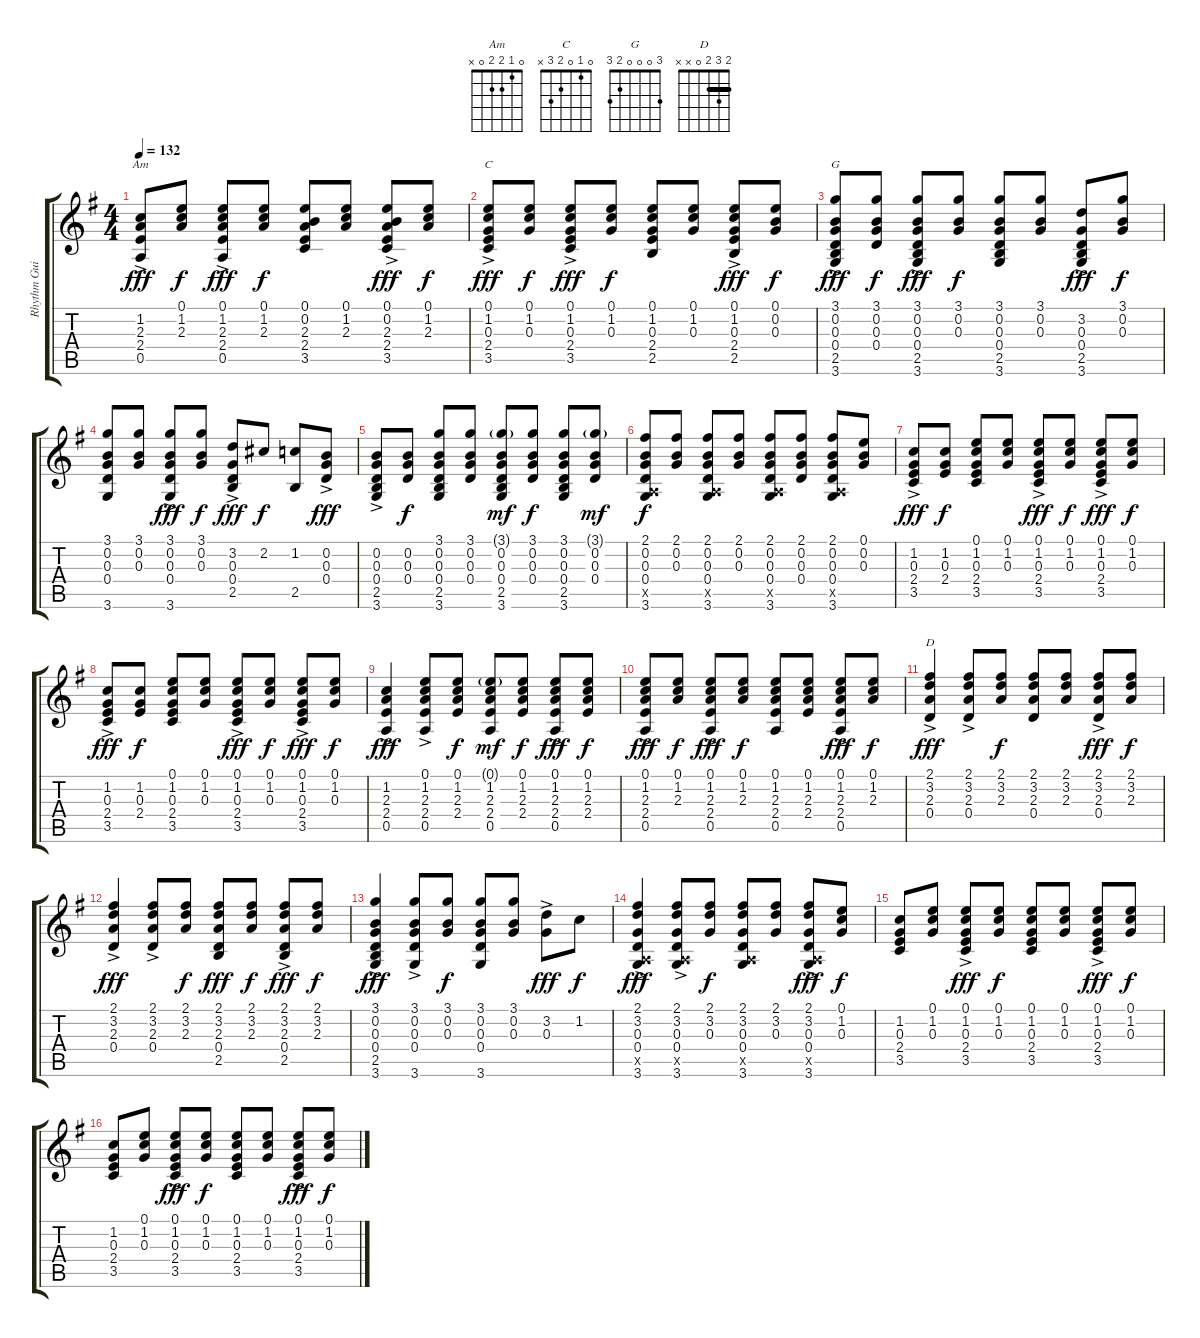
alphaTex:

\track ("Rhythm Guitar" "Rhythm Gui") {instrument acousticguitarnylon}
\staff {score tabs}
\tuning (E4 B3 G3 D3 A2 E2) {hide}
\chord ("Am" 0 1 2 2 0 x)
\chord ("C" 0 1 0 2 3 x)
\chord ("G" 3 0 0 0 2 3)
\chord ("D" 2 3 2 0 x x) {barre 2}
\ts (4 4)
\tempo 132
\clef g2
\ks g
(1.2{ac} 2.3 2.4 0.5).8{ch "Am" dy fff} (0.1 1.2 2.3).8{dy f} (0.1 1.2{ac} 2.3 2.4 0.5).8{dy fff} (0.1 1.2 2.3).8{dy f} (0.1 0.2 2.3 2.4 3.5).8 (0.1 1.2 2.3).8 (0.1{ac} 0.2 2.3 2.4 3.5).8{dy fff} (0.1 1.2 2.3).8{dy f} |
(0.1{ac} 1.2 0.3 2.4 3.5).8{ch "C" dy fff} (0.1 1.2 0.3).8{dy f} (0.1{ac} 1.2 0.3 2.4 3.5).8{dy fff} (0.1 1.2 0.3).8{dy f} (0.1 1.2 0.3 2.4 2.5).8 (0.1 1.2 0.3).8 (0.1{ac} 1.2 0.3 2.4 2.5).8{dy fff} (0.1 0.2 0.3).8{dy f} |
(3.1{ac} 0.2 0.3 0.4 2.5 3.6).8{ch "G" dy fff} (3.1 0.2 0.3 0.4).8{dy f} (3.1{ac} 0.2 0.3 0.4 2.5 3.6).8{dy fff} (3.1 0.2 0.3).8{dy f} (3.1 0.2 0.3 0.4 2.5 3.6).8 (3.1 0.2 0.3).8 (3.2{ac} 0.3 0.4 2.5 3.6).8{dy fff} (3.1 0.2 0.3).8{dy f} |
(3.1 0.2 0.3 0.4 3.6).8 (3.1 0.2 0.3).8 (3.1{ac} 0.2 0.3 0.4 3.6).8{dy fff} (3.1 0.2 0.3).8{dy f} (3.2{ac} 0.3 0.4 2.5).8{dy fff} 2.2.8{dy f} (1.2 2.5).8 (0.2{ac} 0.3 0.4).8{dy fff} |
(0.2{ac} 0.3 0.4 2.5 3.6).8 (0.2 0.3 0.4).8{dy f} (3.1 0.2 0.3 0.4 2.5 3.6).8 (3.1 0.2 0.3 0.4).8 (3.1{g} 0.2 0.3 0.4 2.5 3.6).8{dy mf} (3.1 0.2 0.3 0.4).8{dy f} (3.1 0.2 0.3 0.4 2.5 3.6).8 (3.1{g} 0.2 0.3 0.4).8{dy mf} |
(2.1 0.2 0.3 0.4 0.5{x} 3.6).8{dy f} (2.1 0.2 0.3).8 (2.1 0.2 0.3 0.4 0.5{x} 3.6).8 (2.1 0.2 0.3).8 (2.1 0.2 0.3 0.4 0.5{x} 3.6).8 (2.1 0.2 0.3 0.4).8 (2.1 0.2 0.3 0.4 0.5{x} 3.6).8 (0.1 0.2 0.3).8 |
(1.2{ac} 0.3 2.4 3.5).8{dy fff} (1.2 0.3 2.4).8{dy f} (0.1 1.2 0.3 2.4 3.5).8 (0.1 1.2 0.3).8 (0.1{ac} 1.2 0.3 2.4 3.5).8{dy fff} (0.1 1.2 0.3).8{dy f} (0.1{ac} 1.2 0.3 2.4 3.5).8{dy fff} (0.1 1.2 0.3).8{dy f} |
(1.2{ac} 0.3 2.4 3.5).8{dy fff} (1.2 0.3 2.4).8{dy f} (0.1 1.2 0.3 2.4 3.5).8 (0.1 1.2 0.3).8 (0.1{ac} 1.2 0.3 2.4 3.5).8{dy fff} (0.1 1.2 0.3).8{dy f} (0.1{ac} 1.2 0.3 2.4 3.5).8{dy fff} (0.1 1.2 0.3).8{dy f} |
(1.2{ac} 2.3 2.4 0.5).4{dy fff} (0.1{ac} 1.2 2.3 2.4 0.5).8 (0.1 1.2 2.3 2.4).8{dy f} (0.1{g} 1.2 2.3 2.4 0.5).8{dy mf} (0.1 1.2 2.3 2.4).8{dy f} (0.1{ac} 1.2 2.3 2.4 0.5).8{dy fff} (0.1 1.2 2.3 2.4).8{dy f} |
(0.1{ac} 1.2 2.3 2.4 0.5).8{dy fff} (0.1 1.2 2.3).8{dy f} (0.1{ac} 1.2 2.3 2.4 0.5).8{dy fff} (0.1 1.2 2.3).8{dy f} (0.1 1.2 2.3 2.4 0.5).8 (0.1 1.2 2.3 2.4).8 (0.1{ac} 1.2 2.3 2.4 0.5).8{dy fff} (0.1 1.2 2.3).8{dy f} |
(2.1{ac} 3.2 2.3 0.4).4{ch "D" dy fff} (2.1{ac} 3.2 2.3 0.4).8 (2.1 3.2 2.3).8{dy f} (2.1 3.2 2.3 0.4).8 (2.1 3.2 2.3).8 (2.1{ac} 3.2 2.3 0.4).8{dy fff} (2.1 3.2 2.3).8{dy f} |
(2.1{ac} 3.2 2.3 0.4).4{dy fff} (2.1{ac} 3.2 2.3 0.4).8 (2.1 3.2 2.3).8{dy f} (2.1 3.2 2.3 0.4 2.5).8{dy fff} (2.1 3.2 2.3).8{dy f} (2.1{ac} 3.2 2.3 0.4 2.5).8{dy fff} (2.1 3.2 2.3).8{dy f} |
(3.1{ac} 0.2 0.3 0.4 2.5 3.6).4{dy fff} (3.1{ac} 0.2 0.3 0.4 3.6).8 (3.1 0.2 0.3).8{dy f} (3.1 0.2 0.3 0.4 3.6).8 (3.1 0.2 0.3).8 (3.2{ac} 0.3).8{dy fff} 1.2.8{dy f} |
(2.1{ac} 3.2 0.3 0.4 0.5{x} 3.6).4{dy fff} (2.1{ac} 3.2 0.3 0.4 0.5{x} 3.6).8 (2.1 3.2 0.3).8{dy f} (2.1 3.2 0.3 0.4 0.5{x} 3.6).8 (2.1 3.2 0.3).8 (2.1{ac} 3.2 0.3 0.4 0.5{x} 3.6).8{dy fff} (0.1 1.2 0.3).8{dy f} |
(1.2 0.3 2.4 3.5).8 (0.1 1.2 0.3).8 (0.1{ac} 1.2 0.3 2.4 3.5).8{dy fff} (0.1 1.2 0.3).8{dy f} (0.1 1.2 0.3 2.4 3.5).8 (0.1 1.2 0.3).8 (0.1{ac} 1.2 0.3 2.4 3.5).8{dy fff} (0.1 1.2 0.3).8{dy f} |
(1.2 0.3 2.4 3.5).8 (0.1 1.2 0.3).8 (0.1{ac} 1.2 0.3 2.4 3.5).8{dy fff} (0.1 1.2 0.3).8{dy f} (0.1 1.2 0.3 2.4 3.5).8 (0.1 1.2 0.3).8 (0.1{ac} 1.2 0.3 2.4 3.5).8{dy fff} (0.1 1.2 0.3).8{dy f}
